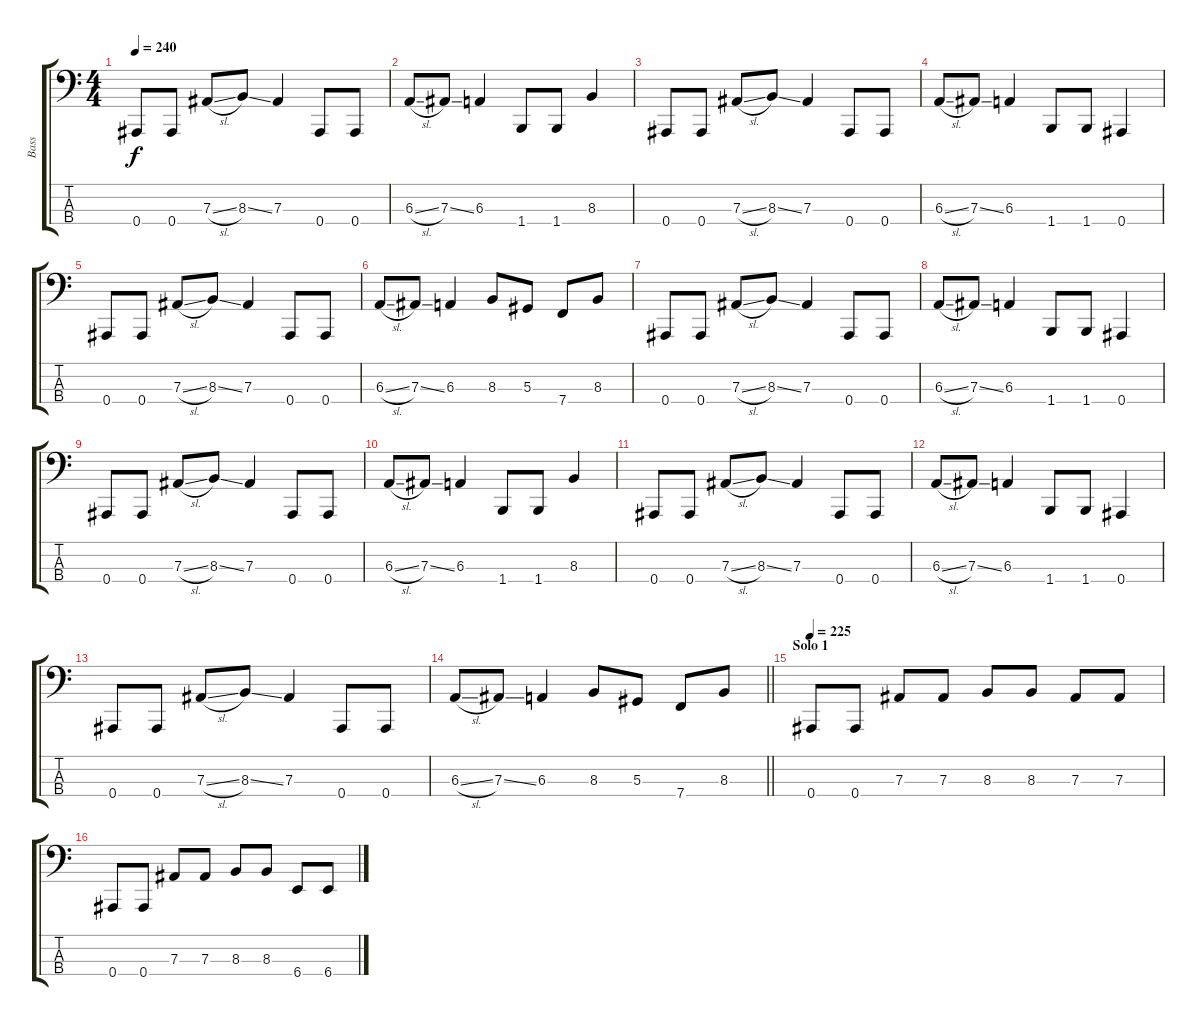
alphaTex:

\track ("Bass" "Bass") {instrument electricbassfinger}
\staff {score tabs}
\tuning (Db2 Ab1 Eb1 Bb0) {hide}
\ts (4 4)
\tempo 240
\clef f4
\ks c
0.4.8{dy f} 0.4.8 7.3{sl}.8 8.3{ss}.8 7.3.4 0.4.8 0.4.8 |
6.3{sl}.8 7.3{ss}.8 6.3.4 1.4.8 1.4.8 8.3.4 |
0.4.8 0.4.8 7.3{sl}.8 8.3{ss}.8 7.3.4 0.4.8 0.4.8 |
6.3{sl}.8 7.3{ss}.8 6.3.4 1.4.8 1.4.8 0.4.4 |
0.4.8 0.4.8 7.3{sl}.8 8.3{ss}.8 7.3.4 0.4.8 0.4.8 |
6.3{sl}.8 7.3{ss}.8 6.3.4 8.3.8 5.3.8 7.4.8 8.3.8 |
0.4.8 0.4.8 7.3{sl}.8 8.3{ss}.8 7.3.4 0.4.8 0.4.8 |
6.3{sl}.8 7.3{ss}.8 6.3.4 1.4.8 1.4.8 0.4.4 |
0.4.8 0.4.8 7.3{sl}.8 8.3{ss}.8 7.3.4 0.4.8 0.4.8 |
6.3{sl}.8 7.3{ss}.8 6.3.4 1.4.8 1.4.8 8.3.4 |
0.4.8 0.4.8 7.3{sl}.8 8.3{ss}.8 7.3.4 0.4.8 0.4.8 |
6.3{sl}.8 7.3{ss}.8 6.3.4 1.4.8 1.4.8 0.4.4 |
0.4.8 0.4.8 7.3{sl}.8 8.3{ss}.8 7.3.4 0.4.8 0.4.8 |
\barLineRight lightlight
6.3{sl}.8 7.3{ss}.8 6.3.4 8.3.8 5.3.8 7.4.8 8.3.8 |
\section ("" "Solo 1")
\tempo 225
0.4.8 0.4.8 7.3.8 7.3.8 8.3.8 8.3.8 7.3.8 7.3.8 |
0.4.8 0.4.8 7.3.8 7.3.8 8.3.8 8.3.8 6.4.8 6.4.8
